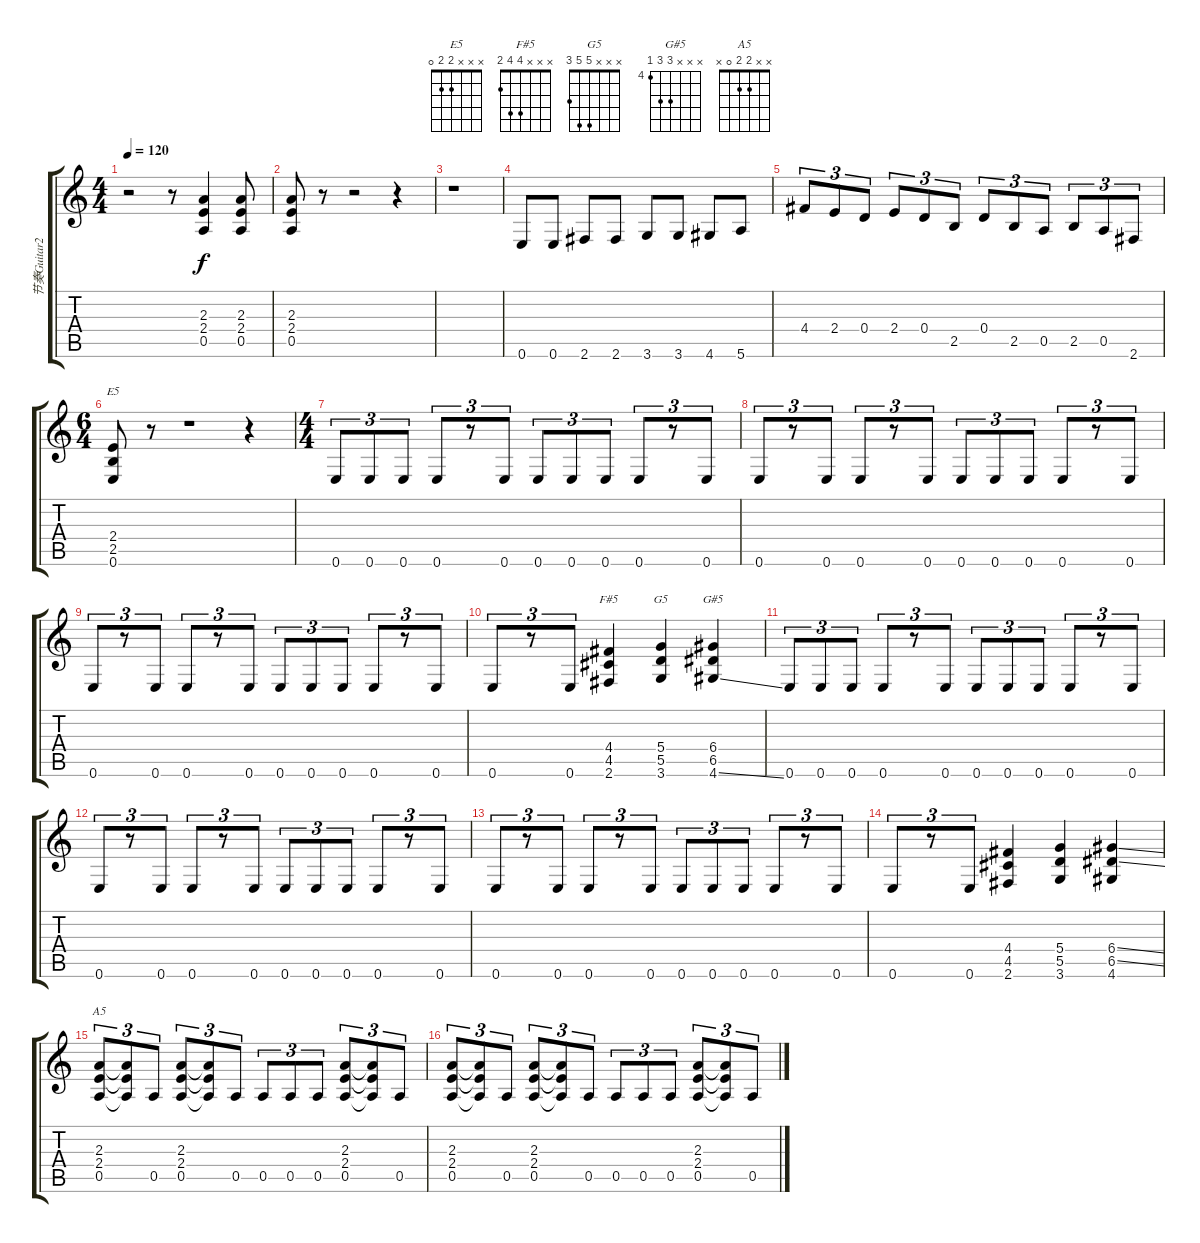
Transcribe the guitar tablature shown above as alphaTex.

\track ("节奏Guitar2" "节奏Guitar2") {instrument distortionguitar}
\staff {score tabs}
\tuning (E4 B3 G3 D3 A2 E2) {hide}
\chord ("E5" x x x 2 2 0)
\chord ("F#5" x x x 4 4 2)
\chord ("G5" x x x 5 5 3)
\chord ("G#5" x x x 6 6 4) {firstfret 4}
\chord ("A5" x x 2 2 0 x)
\ts (4 4)
\tempo 120
\clef g2
\ks c
r.2{dy f} r.8 (2.3 2.4 0.5).4 (2.3 2.4 0.5).8 |
(2.3 2.4 0.5).8 r.8 r.2 r.4 |
r.1 |
0.6.8 0.6.8 2.6.8 2.6.8 3.6.8 3.6.8 4.6.8 5.6.8 |
4.4.8{tu (3 2)} 2.4.8{tu (3 2)} 0.4.8{tu (3 2)} 2.4.8{tu (3 2)} 0.4.8{tu (3 2)} 2.5.8{tu (3 2)} 0.4.8{tu (3 2)} 2.5.8{tu (3 2)} 0.5.8{tu (3 2)} 2.5.8{tu (3 2)} 0.5.8{tu (3 2)} 2.6.8{tu (3 2)} |
\ts (6 4)
(2.4 2.5 0.6).8{ch "E5"} r.8 r.1 r.4 |
\ts (4 4)
0.6.8{tu (3 2)} 0.6.8{tu (3 2)} 0.6.8{tu (3 2)} 0.6.8{tu (3 2)} r.8{tu (3 2)} 0.6.8{tu (3 2)} 0.6.8{tu (3 2)} 0.6.8{tu (3 2)} 0.6.8{tu (3 2)} 0.6.8{tu (3 2)} r.8{tu (3 2)} 0.6.8{tu (3 2)} |
0.6.8{tu (3 2)} r.8{tu (3 2)} 0.6.8{tu (3 2)} 0.6.8{tu (3 2)} r.8{tu (3 2)} 0.6.8{tu (3 2)} 0.6.8{tu (3 2)} 0.6.8{tu (3 2)} 0.6.8{tu (3 2)} 0.6.8{tu (3 2)} r.8{tu (3 2)} 0.6.8{tu (3 2)} |
0.6.8{tu (3 2)} r.8{tu (3 2)} 0.6.8{tu (3 2)} 0.6.8{tu (3 2)} r.8{tu (3 2)} 0.6.8{tu (3 2)} 0.6.8{tu (3 2)} 0.6.8{tu (3 2)} 0.6.8{tu (3 2)} 0.6.8{tu (3 2)} r.8{tu (3 2)} 0.6.8{tu (3 2)} |
0.6.8{tu (3 2)} r.8{tu (3 2)} 0.6.8{tu (3 2)} (4.4 4.5 2.6).4{ch "F#5"} (5.4 5.5 3.6).4{ch "G5"} (6.4 6.5 4.6{ss}).4{ch "G#5"} |
0.6.8{tu (3 2)} 0.6.8{tu (3 2)} 0.6.8{tu (3 2)} 0.6.8{tu (3 2)} r.8{tu (3 2)} 0.6.8{tu (3 2)} 0.6.8{tu (3 2)} 0.6.8{tu (3 2)} 0.6.8{tu (3 2)} 0.6.8{tu (3 2)} r.8{tu (3 2)} 0.6.8{tu (3 2)} |
0.6.8{tu (3 2)} r.8{tu (3 2)} 0.6.8{tu (3 2)} 0.6.8{tu (3 2)} r.8{tu (3 2)} 0.6.8{tu (3 2)} 0.6.8{tu (3 2)} 0.6.8{tu (3 2)} 0.6.8{tu (3 2)} 0.6.8{tu (3 2)} r.8{tu (3 2)} 0.6.8{tu (3 2)} |
0.6.8{tu (3 2)} r.8{tu (3 2)} 0.6.8{tu (3 2)} 0.6.8{tu (3 2)} r.8{tu (3 2)} 0.6.8{tu (3 2)} 0.6.8{tu (3 2)} 0.6.8{tu (3 2)} 0.6.8{tu (3 2)} 0.6.8{tu (3 2)} r.8{tu (3 2)} 0.6.8{tu (3 2)} |
0.6.8{tu (3 2)} r.8{tu (3 2)} 0.6.8{tu (3 2)} (4.4 4.5 2.6).4 (5.4 5.5 3.6).4 (6.4{ss} 6.5{ss} 4.6).4 |
(2.3 2.4 0.5).8{tu (3 2) ch "A5"} (2.3{t} 2.4{t} 0.5{t}).8{tu (3 2)} 0.5.8{tu (3 2)} (2.3 2.4 0.5).8{tu (3 2)} (2.3{t} 2.4{t} 0.5{t}).8{tu (3 2)} 0.5.8{tu (3 2)} 0.5.8{tu (3 2)} 0.5.8{tu (3 2)} 0.5.8{tu (3 2)} (2.3 2.4 0.5).8{tu (3 2)} (2.3{t} 2.4{t} 0.5{t}).8{tu (3 2)} 0.5.8{tu (3 2)} |
(2.3 2.4 0.5).8{tu (3 2)} (2.3{t} 2.4{t} 0.5{t}).8{tu (3 2)} 0.5.8{tu (3 2)} (2.3 2.4 0.5).8{tu (3 2)} (2.3{t} 2.4{t} 0.5{t}).8{tu (3 2)} 0.5.8{tu (3 2)} 0.5.8{tu (3 2)} 0.5.8{tu (3 2)} 0.5.8{tu (3 2)} (2.3 2.4 0.5).8{tu (3 2)} (2.3{t} 2.4{t} 0.5{t}).8{tu (3 2)} 0.5.8{tu (3 2)}
